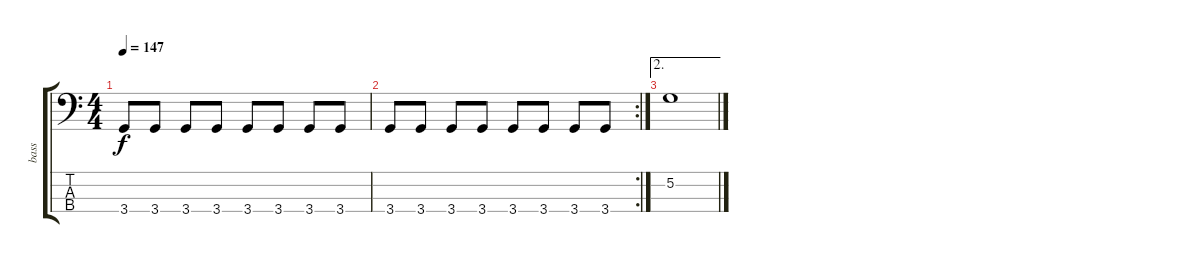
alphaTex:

\track ("bass" "bass") {instrument electricbassfinger}
\staff {score tabs}
\tuning (G2 D2 A1 E1) {hide}
\ts (4 4)
\tempo 147
\clef f4
\ks c
3.4.8{dy f} 3.4.8 3.4.8 3.4.8 3.4.8 3.4.8 3.4.8 3.4.8 |
\rc 2
3.4.8 3.4.8 3.4.8 3.4.8 3.4.8 3.4.8 3.4.8 3.4.8 |
\ae 2
5.2.1
